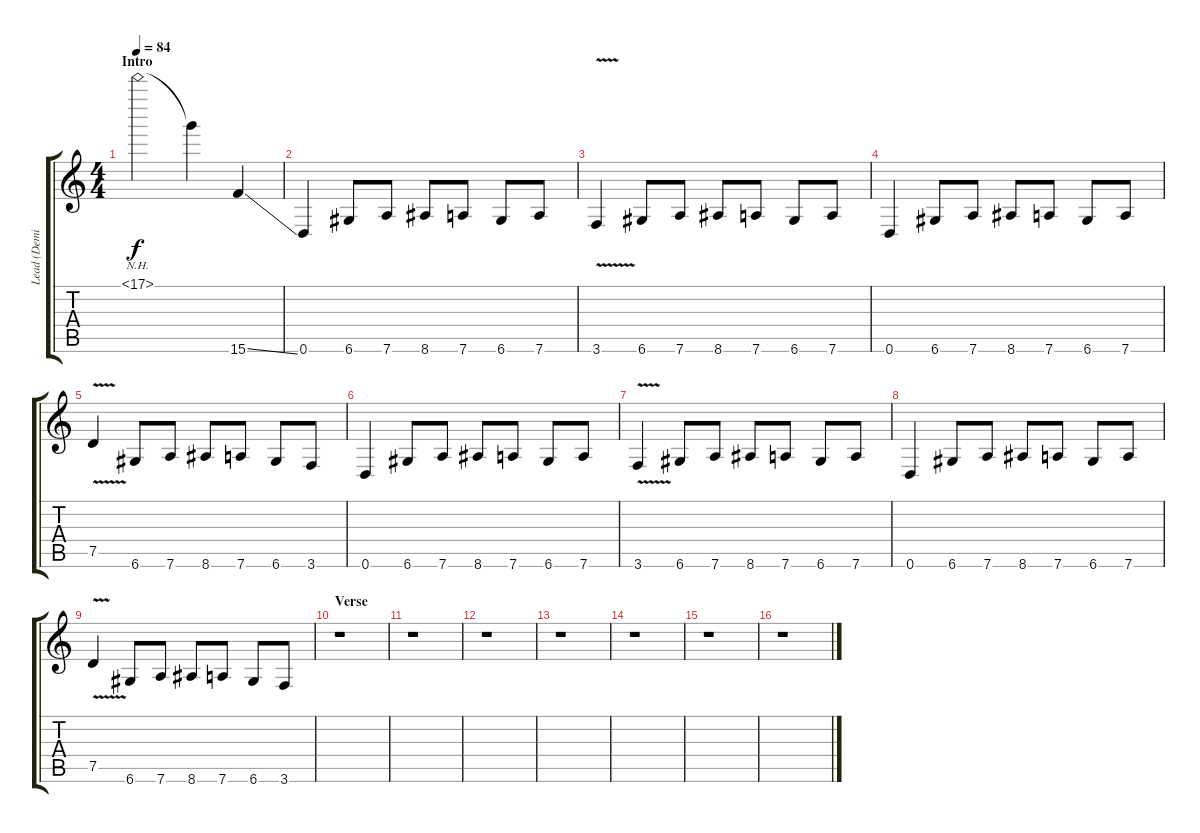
\track ("Lead (Demir)" "Lead (Demi") {instrument overdrivenguitar}
\staff {score tabs}
\tuning (D4 A3 F3 C3 G2 D2) {hide}
\ts (4 4)
\section ("" "Intro")
\tempo 84
\clef g2
\ks c
17.1{nh}.2{dy f instrument overdrivenguitar} 17.1{t}.4 15.6{ss}.4 |
0.6.4 6.6.8 7.6.8 8.6.8 7.6.8 6.6.8 7.6.8 |
3.6{v}.4 6.6.8 7.6.8 8.6.8 7.6.8 6.6.8 7.6.8 |
0.6.4 6.6.8 7.6.8 8.6.8 7.6.8 6.6.8 7.6.8 |
7.5{v}.4 6.6.8 7.6.8 8.6.8 7.6.8 6.6.8 3.6.8 |
0.6.4 6.6.8 7.6.8 8.6.8 7.6.8 6.6.8 7.6.8 |
3.6{v}.4 6.6.8 7.6.8 8.6.8 7.6.8 6.6.8 7.6.8 |
0.6.4 6.6.8 7.6.8 8.6.8 7.6.8 6.6.8 7.6.8 |
7.5{v}.4 6.6.8 7.6.8 8.6.8 7.6.8 6.6.8 3.6.8 |
\section ("" "Verse")
r.1 |
r.1 |
r.1 |
r.1 |
r.1 |
r.1 |
r.1
